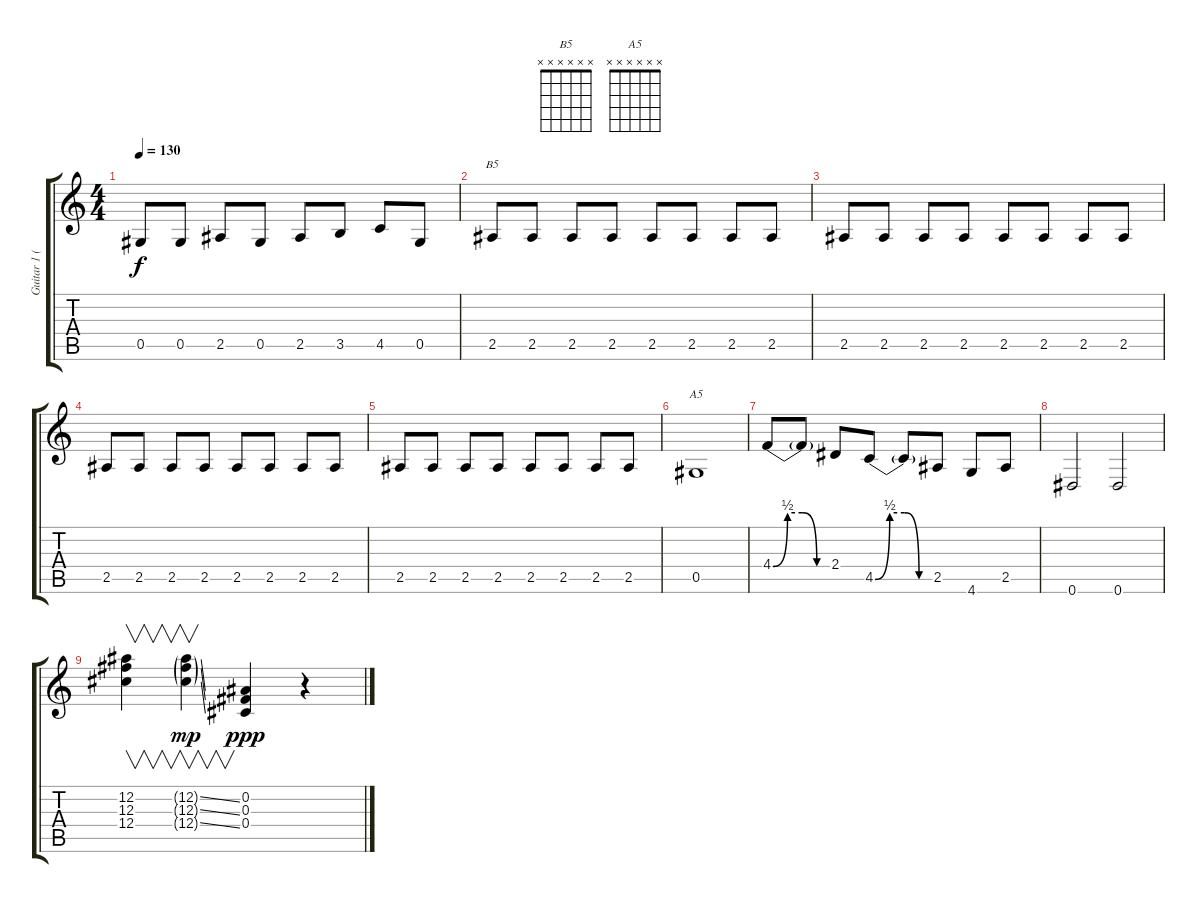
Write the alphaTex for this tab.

\track ("Guitar 1 (Slash)" "Guitar 1 (") {instrument distortionguitar}
\staff {score tabs}
\tuning (Eb4 Bb3 Gb3 Db3 Ab2 Eb2) {hide}
\chord ("B5" x x x x x x) {firstfret 0}
\chord ("A5" x x x x x x) {firstfret 0}
\ts (4 4)
\tempo 130
\clef g2
\ks c
0.5{t}.8{dy f} 0.5.8 2.5.8 0.5.8 2.5.8 3.5.8 4.5.8 0.5.8 |
2.5.8{ch "B5"} 2.5.8 2.5.8 2.5.8 2.5.8 2.5.8 2.5.8 2.5.8 |
2.5.8 2.5.8 2.5.8 2.5.8 2.5.8 2.5.8 2.5.8 2.5.8 |
2.5.8 2.5.8 2.5.8 2.5.8 2.5.8 2.5.8 2.5.8 2.5.8 |
2.5.8 2.5.8 2.5.8 2.5.8 2.5.8 2.5.8 2.5.8 2.5.8 |
0.5.1{ch "A5"} |
4.4{be (custom 0 0 15 2 30 2 45 0 60 0)}.8 4.4{t}.8 2.4.8 4.5{be (custom 0 0 15 2 30 2 45 0 60 0)}.8 4.5{t}.8 2.5.8 4.6.8 2.5.8 |
0.6.2 0.6.2 |
(12.2 12.3 12.4).4{v} (12.2{ss g} 12.3{ss g} 12.4{ss g}).4{v dy mp} (0.2 0.3 0.4).4{dy ppp} r.4
